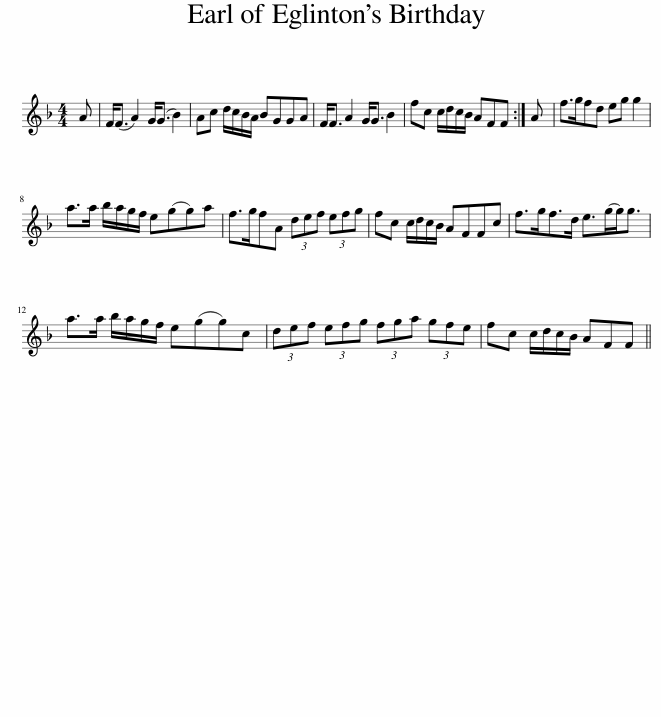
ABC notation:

X:1
L:1/8
M:4/4
I:linebreak $
K:F
V:1 treble
V:1
 A | F<(F A2) G<(G B2) | Ac d/c/B/A/ BGGA | F<F A2 G<G B2 | fc c/d/c/B/ AFF :| %5
 A | f>gfd eg g2 |$ a>a b/a/g/f/ e(gg)a | f>gfA (3def (3efg | fc c/d/c/B/ AFFc | %10
 f>gf>d e>(gg<)g |$ a>a b/a/g/f/ e(gg)c | (3def (3efg (3fga (3gfe | fc c/d/c/B/ AFF || %14
